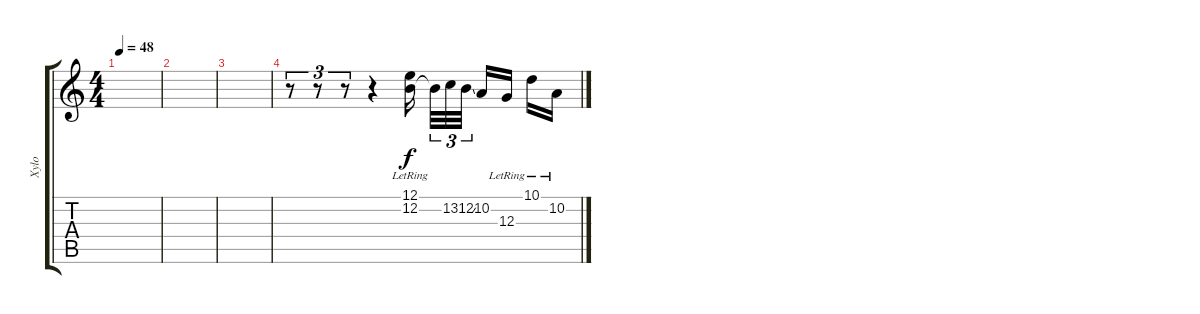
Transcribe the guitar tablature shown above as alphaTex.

\track ("Xylo" "Xylo") {instrument glockenspiel}
\staff {score tabs}
\tuning (E4 B3 G3 D3 A2 E2) {hide}
\ts (4 4)
\tempo 48
\clef g2
\ks c
|
|
|
r.8{tu (3 2)} r.8{tu (3 2)} r.8{tu (3 2)} r.4 (12.1{lr} 12.2).16{beam splitsecondary} 12.2{t}.32{tu (3 2)} 13.2.32{tu (3 2)} 12.2{ss}.32{tu (3 2) beam splitsecondary} 10.2.16 12.3{lr}.16 10.1{lr}.16 10.2{lr}.16
